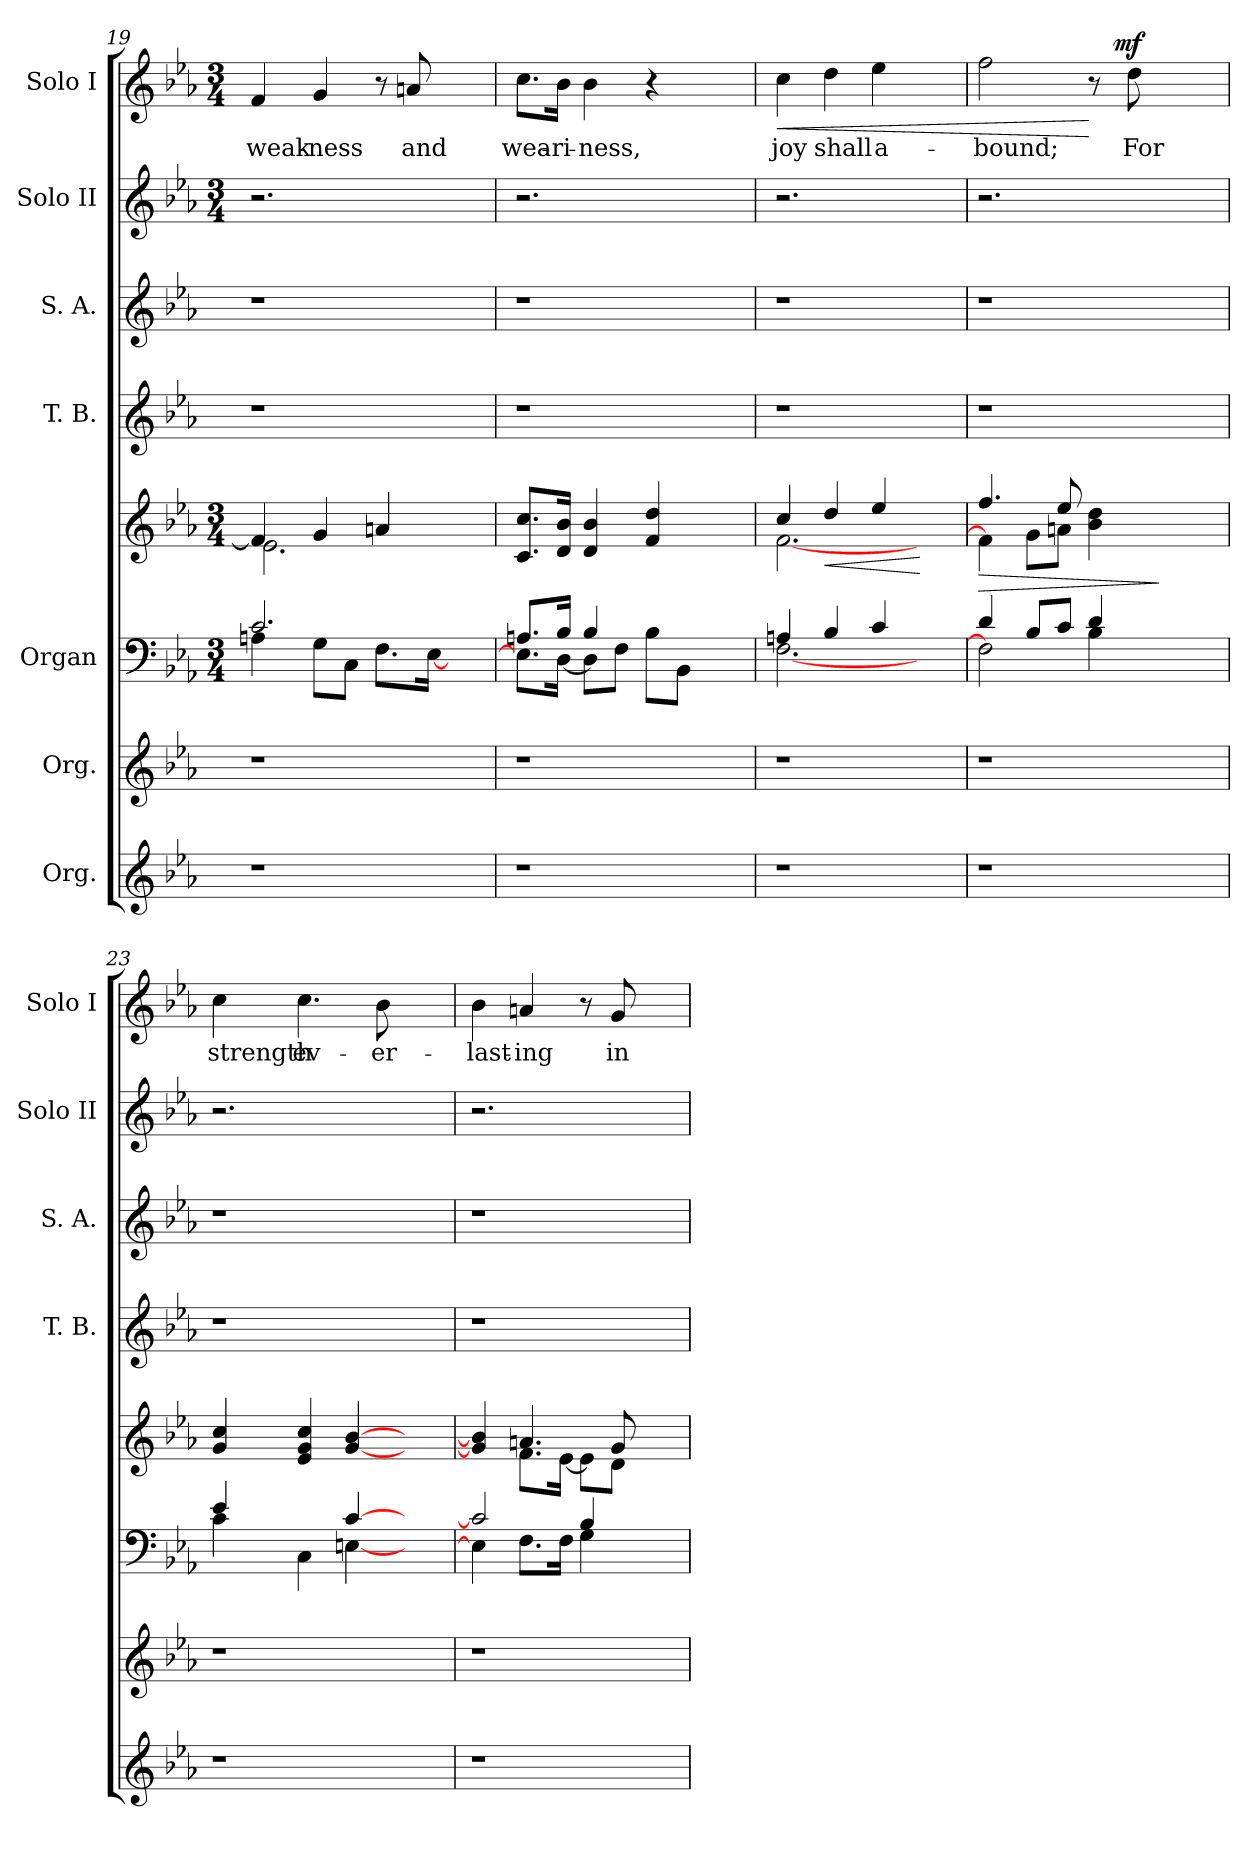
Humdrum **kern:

**kern	**kern	**kern	**kern	**dynam	**kern	**kern	**kern	**kern	**text	**dynam
*part7	*part6	*part5	*part5	*part5	*part4	*part3	*part2	*part1	*part1	*part1
*staff8	*staff7	*staff6	*staff5	*staff5/6	*staff4	*staff3	*staff2	*staff1	*staff1	*staff1
*I"Org.	*I"Org.	*I"Organ	*	*	*I"T. B.	*I"S. A.	*I"Solo II	*I"Solo I	*	*
*	*	*	*	*	*I'T. B.	*I'S. A.	*I'Solo II	*I'Solo I	*	*
*clefG2	*clefG2	*clefF4	*clefG2	*	*clefG2	*clefG2	*clefG2	*clefG2	*	*
*k[b-e-a-]	*k[b-e-a-]	*k[b-e-a-]	*k[b-e-a-]	*	*k[b-e-a-]	*k[b-e-a-]	*k[b-e-a-]	*k[b-e-a-]	*	*
*E-:	*E-:	*E-:	*E-:	*	*E-:	*E-:	*E-:	*E-:	*	*
*	*	*M3/4	*M3/4	*	*	*	*M3/4	*M3/4	*	*
=19	=19	=19	=19	=19	=19	=19	=19	=19	=19	=19
*	*	*^	*^	*	*	*	*	*	*	*
!	!	!	!	!	!	!	!	!	!	!	!LO:LY:b	!
1r	1r	2.c/	4An\	4f/]	2.e-\	.	1r	1r	2.r	4f/	weak-	.
!	!	!	!	!	!	!	!	!	!	!	!LO:LY:b	!
.	.	.	8G\L	4g/	.	.	.	.	.	4g/	-ness	.
.	.	.	8C\J	.	.	.	.	.	.	.	.	.
.	.	.	8.F\L	4an/	.	.	.	.	.	8r	.	.
!	!	!	!	!	!	!	!	!	!	!	!LO:LY:b	!
.	.	.	.	.	.	.	.	.	.	8an/	and	.
.	.	.	[<16E-\Jk	.	.	.	.	.	.	.	.	.
.	.	4ryy	4ryy	4ryy	4ryy	.	.	.	4ryy	4ryy	.	.
=20	=20	=20	=20	=20	=20	=20	=20	=20	=20	=20	=20	=20
!	!	!	!	!	!	!	!	!	!	!	!LO:LY:b	!
*	*	*	*	*v	*v	*	*	*	*	*	*	*
1r	1r	8.An/L	8.E-\L]	8.c/ 8.cc/L	.	1r	1r	2.r	8.cc\L	wea-	.
!	!	!	!	!	!	!	!	!	!	!LO:LY:b	!
.	.	16B-/Jk	[<16D\Jk	16d/ 16b-/Jk	.	.	.	.	16b-\Jk	-ri-	.
!	!	!	!	!	!	!	!	!	!	!LO:LY:b	!
.	.	4B-/	8D\L]	4d/ 4b-/	.	.	.	.	4b-\	-ness,	.
.	.	.	8F\J	.	.	.	.	.	.	.	.
.	.	4ryy	8B-\L	4f/ 4dd/	.	.	.	.	4r	.	.
.	.	.	8BB-\J	.	.	.	.	.	.	.	.
.	.	4ryy	4ryy	4ryy	.	.	.	4ryy	4ryy	.	.
=21	=21	=21	=21	=21	=21	=21	=21	=21	=21	=21	=21
*	*	*	*	*^	*	*	*	*	*	*	*
!	!	!	!	!	!	!	!	!	!	!	!LO:LY:b	!LO:HP:b
1r	1r	4An/	[<2.F\	4cc/	[<2.f\	.	1r	1r	2.r	4cc\	joy	<
!	!	!	!	!	!	!LO:HP:b	!	!	!	!	!LO:LY:b	!
.	.	4B-/	.	4dd/	.	<	.	.	.	4dd\	shall	.
!	!	!	!	!	!	!	!	!	!	!	!LO:LY:b	!
.	.	4c/	.	4ee-/	.	.	.	.	.	4ee-\	a-	.
.	.	4ryy	4ryy	4ryy	4ryy	[	.	.	4ryy	4ryy	.	.
=22	=22	=22	=22	=22	=22	=22	=22	=22	=22	=22	=22	=22
!	!	!	!	!	!	!LO:HP:b	!	!	!	!	!LO:LY:b	!
*	*	*	*	*	*	*	*	*	*	*^	*	*
1r	1r	4d/	2F\]	4.ff/	4f\]	>	1r	1r	2.r	2ff\	2ryy	-bound;	.
.	.	8B-/L	.	.	8g\L	.	.	.	.	.	.	.	.
.	.	8c/J	.	8ee-/	8an\J	.	.	.	.	.	.	.	.
.	.	4d/	4B-\	4ryy	4b-\ 4dd\	.	.	.	.	8r	16.ryy	.	[
!	!	!	!	!	!	!	!	!	!	!	!	!	!LO:DY:a
.	.	.	.	.	.	.	.	.	.	.	4ryy	.	mf
!	!	!	!	!	!	!	!	!	!	!	!	!LO:LY:b	!
.	.	.	.	.	.	.	.	.	.	8dd\	.	For	.
.	.	4ryy	4ryy	4ryy	4ryy	]	.	.	4ryy	4ryy	.	.	.
.	.	.	.	.	.	.	.	.	.	.	8ryy	.	.
.	.	.	.	.	.	.	.	.	.	.	32ryy	.	.
!!LO:PB:g=z
=23	=23	=23	=23	=23	=23	=23	=23	=23	=23	=23	=23	=23	=23
!	!	!	!	!	!	!	!	!	!	!	!	!LO:LY:b	!
*	*	*	*	*v	*v	*	*	*	*	*v	*v	*	*
1r	1r	4e-/	4c\	4g/ 4cc/	.	1r	1r	2.r	4cc\	strength	.
!	!	!	!	!	!	!	!	!	!	!LO:LY:b	!
.	.	4ryy	4C\	4e-/ 4g/ 4cc/	.	.	.	.	4.cc\	ev-	.
.	.	[>4c/	[<4En\	[<4g/ [>4b-/	.	.	.	.	.	.	.
!	!	!	!	!	!	!	!	!	!	!LO:LY:b	!
.	.	.	.	.	.	.	.	.	8b-\	-er-	.
.	.	4ryy	4ryy	4ryy	.	.	.	4ryy	4ryy	.	.
=24	=24	=24	=24	=24	=24	=24	=24	=24	=24	=24	=24
*	*	*	*	*^	*	*	*	*	*	*	*
!	!	!	!	!	!	!	!	!	!	!	!LO:LY:b	!
1r	1r	2c/]	4E\]	4g/] 4b-/]	4ryy	.	1r	1r	2.r	4b-\	-last-	.
!	!	!	!	!	!	!	!	!	!	!	!LO:LY:b	!
.	.	.	8.F\L	4.an/	8.f\L	.	.	.	.	4an/	-ing	.
.	.	.	16F\Jk	.	[<16e-\Jk	.	.	.	.	.	.	.
.	.	4B-/	4G\	.	8e-\L]	.	.	.	.	8r	.	.
!	!	!	!	!	!	!	!	!	!	!	!LO:LY:b	!
.	.	.	.	8g/	8d\J	.	.	.	.	8g/	in	.
.	.	4ryy	4ryy	4ryy	4ryy	.	.	.	4ryy	4ryy	.	.
*	*	*v	*v	*	*	*	*	*	*	*	*	*
*	*	*	*v	*v	*	*	*	*	*	*	*
=	=	=	=	=	=	=	=	=	=	=
*-	*-	*-	*-	*-	*-	*-	*-	*-	*-	*-
